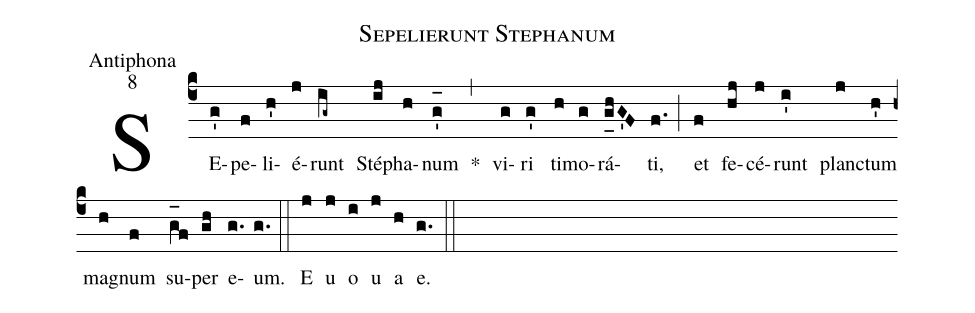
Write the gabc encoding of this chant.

name:Sepelierunt Stephanum;
office-part:Antiphona;
mode:8;
%%
(c4) SE(g')pe(f)li(h')é(j)runt(ig~) Sté(ij)pha(h)num(g'_[oh:h]) *(,) vi(g)ri(g') ti(h)mo(g)rá(g_[uh:l]hG'F)ti,(f.) (;) et(f) fe(hj)cé(j)runt(i') plan(j)ctum(h') ma(h)gnum(f) su(g_[oh:h]f)per(gh) e(g.)um.(g.) (::) <eu>E(j) u(j) o(i) u(j) a(h) e.</eu>(g.) (::)
